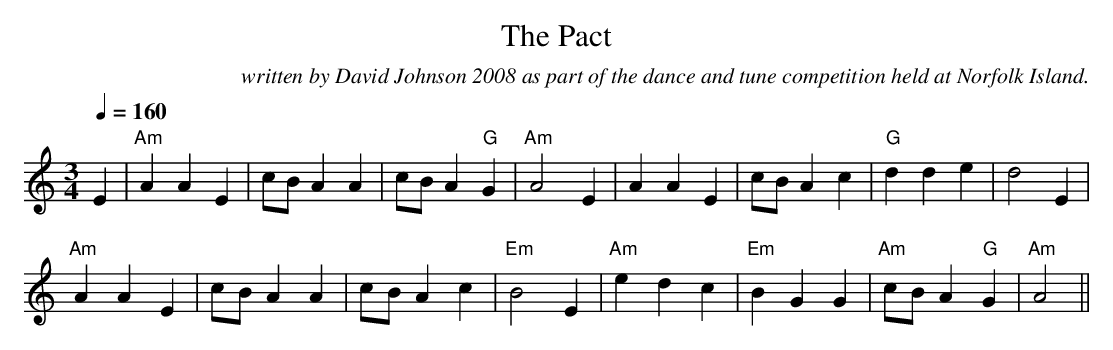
X:1
T:Pact, The
C:written by David Johnson 2008 as part of the dance and tune competition held at Norfolk Island.
M:3/4
L:1/4
Q:1/4=160
K:Am
E|"Am"AAE|c/B/AA|c/B/A"G"G|"Am"A2E|AAE|c/B/Ac|"G"dde|d2E|
"Am"AAE|c/B/AA|c/B/Ac|"Em"B2E|"Am"edc|"Em"BGG|"Am"c/B/A"G"G|"Am"A2||
